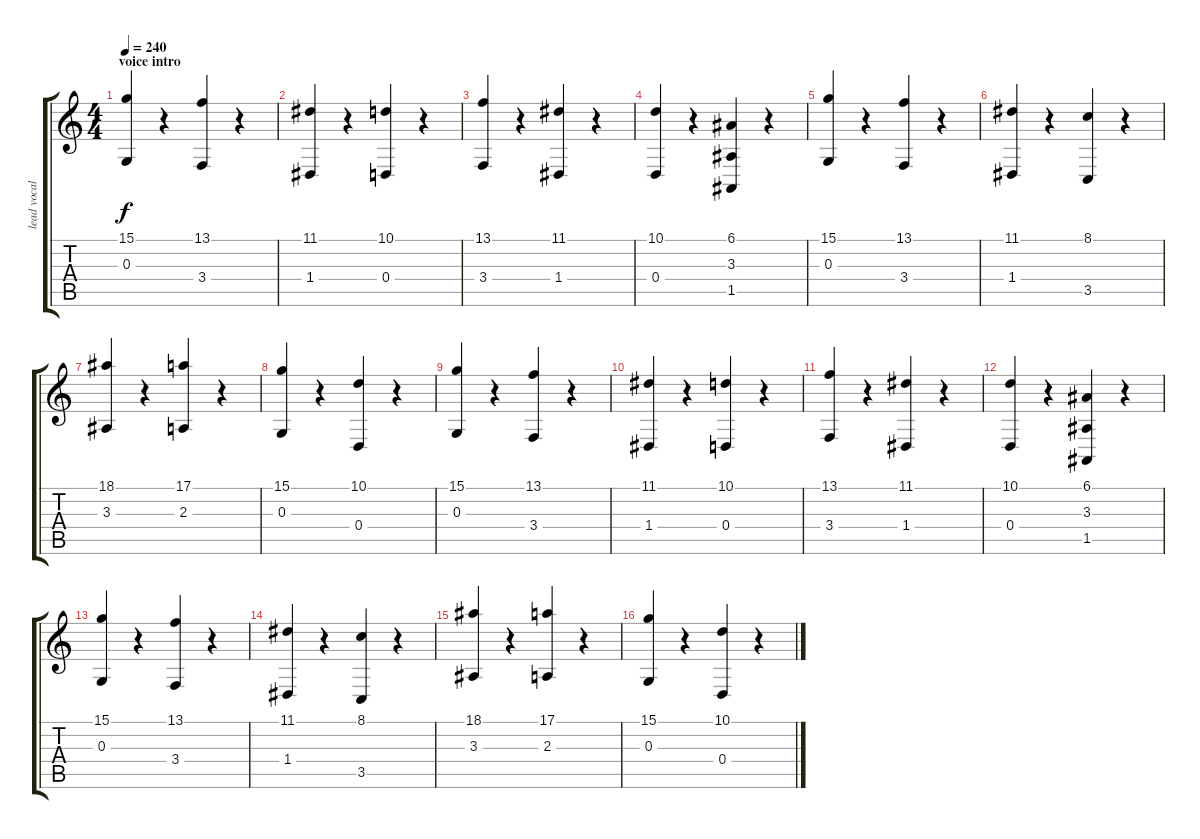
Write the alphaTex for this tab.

\track ("lead vocals(fabio lione)" "lead vocal") {instrument flute}
\staff {score tabs}
\tuning (E4 B3 G3 D3 A2 E2) {hide}
\ts (4 4)
\section ("" "voice intro")
\tempo 240
\clef g2
\ks c
(15.1 0.3).4{dy f} r.4 (13.1 3.4).4 r.4 |
(11.1 1.4).4 r.4 (10.1 0.4).4 r.4 |
(13.1 3.4).4 r.4 (11.1 1.4).4 r.4 |
(10.1 0.4).4 r.4 (6.1 3.3 1.5).4 r.4 |
(15.1 0.3).4 r.4 (13.1 3.4).4 r.4 |
(11.1 1.4).4 r.4 (8.1 3.5).4 r.4 |
(18.1 3.3).4 r.4 (17.1 2.3).4 r.4 |
(15.1 0.3).4 r.4 (10.1 0.4).4 r.4 |
(15.1 0.3).4 r.4 (13.1 3.4).4 r.4 |
(11.1 1.4).4 r.4 (10.1 0.4).4 r.4 |
(13.1 3.4).4 r.4 (11.1 1.4).4 r.4 |
(10.1 0.4).4 r.4 (6.1 3.3 1.5).4 r.4 |
(15.1 0.3).4 r.4 (13.1 3.4).4 r.4 |
(11.1 1.4).4 r.4 (8.1 3.5).4 r.4 |
(18.1 3.3).4 r.4 (17.1 2.3).4 r.4 |
(15.1 0.3).4 r.4 (10.1 0.4).4 r.4
